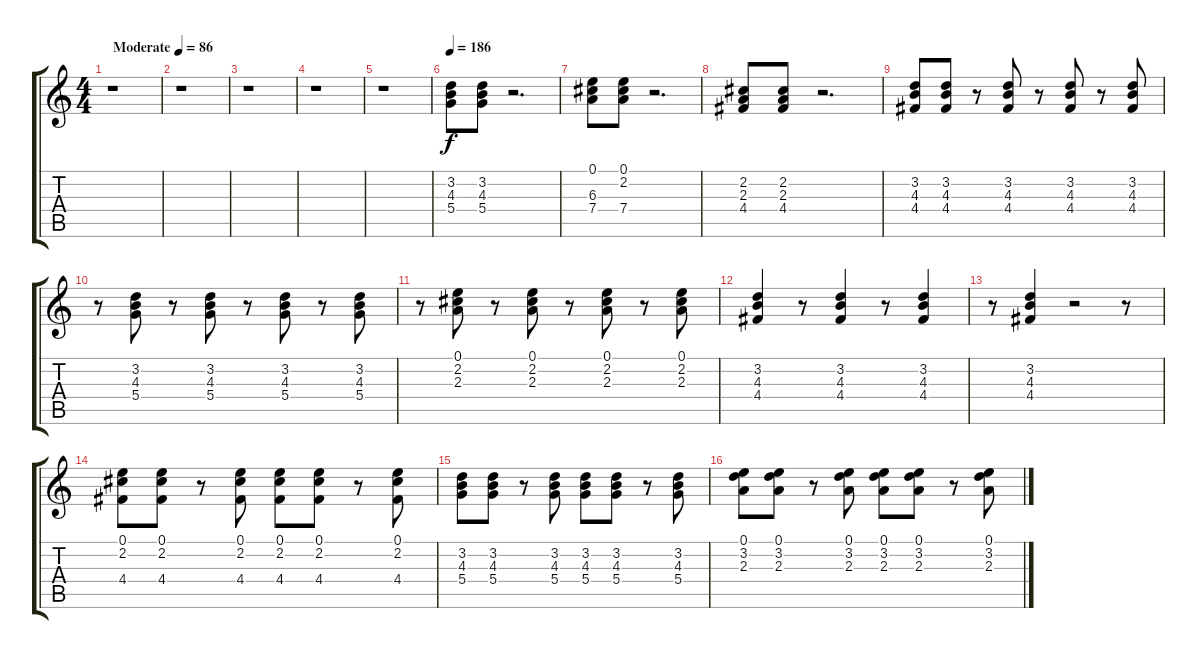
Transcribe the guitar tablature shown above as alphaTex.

\track "" {instrument overdrivenguitar}
\staff {score tabs}
\tuning (E4 B3 G3 D3 A2 E2) {hide}
\ts (4 4)
\tempo (86 "Moderate")
\clef g2
\ks c
r.1{dy f instrument overdrivenguitar} |
r.1 |
r.1 |
r.1 |
r.1 |
\tempo 186
(3.2 4.3 5.4).8 (3.2 4.3 5.4).8 r.2{d} |
(0.1 6.3 7.4).8 (0.1 2.2 7.4).8 r.2{d} |
(2.2 2.3 4.4).8 (2.2 2.3 4.4).8 r.2{d} |
(3.2 4.3 4.4).8 (3.2 4.3 4.4).8 r.8 (3.2 4.3 4.4).8 r.8 (3.2 4.3 4.4).8 r.8 (3.2 4.3 4.4).8 |
r.8 (3.2 4.3 5.4).8 r.8 (3.2 4.3 5.4).8 r.8 (3.2 4.3 5.4).8 r.8 (3.2 4.3 5.4).8 |
r.8 (0.1 2.2 2.3).8 r.8 (0.1 2.2 2.3).8 r.8 (0.1 2.2 2.3).8 r.8 (0.1 2.2 2.3).8 |
(3.2 4.3 4.4).4 r.8 (3.2 4.3 4.4).4 r.8 (3.2 4.3 4.4).4 |
r.8 (3.2 4.3 4.4).4 r.2 r.8 |
(0.1 2.2 4.4).8 (0.1 2.2 4.4).8 r.8 (0.1 2.2 4.4).8 (0.1 2.2 4.4).8 (0.1 2.2 4.4).8 r.8 (0.1 2.2 4.4).8 |
(3.2 4.3 5.4).8 (3.2 4.3 5.4).8 r.8 (3.2 4.3 5.4).8 (3.2 4.3 5.4).8 (3.2 4.3 5.4).8 r.8 (3.2 4.3 5.4).8 |
(0.1 3.2 2.3).8 (0.1 3.2 2.3).8 r.8 (0.1 3.2 2.3).8 (0.1 3.2 2.3).8 (0.1 3.2 2.3).8 r.8 (0.1 3.2 2.3).8
